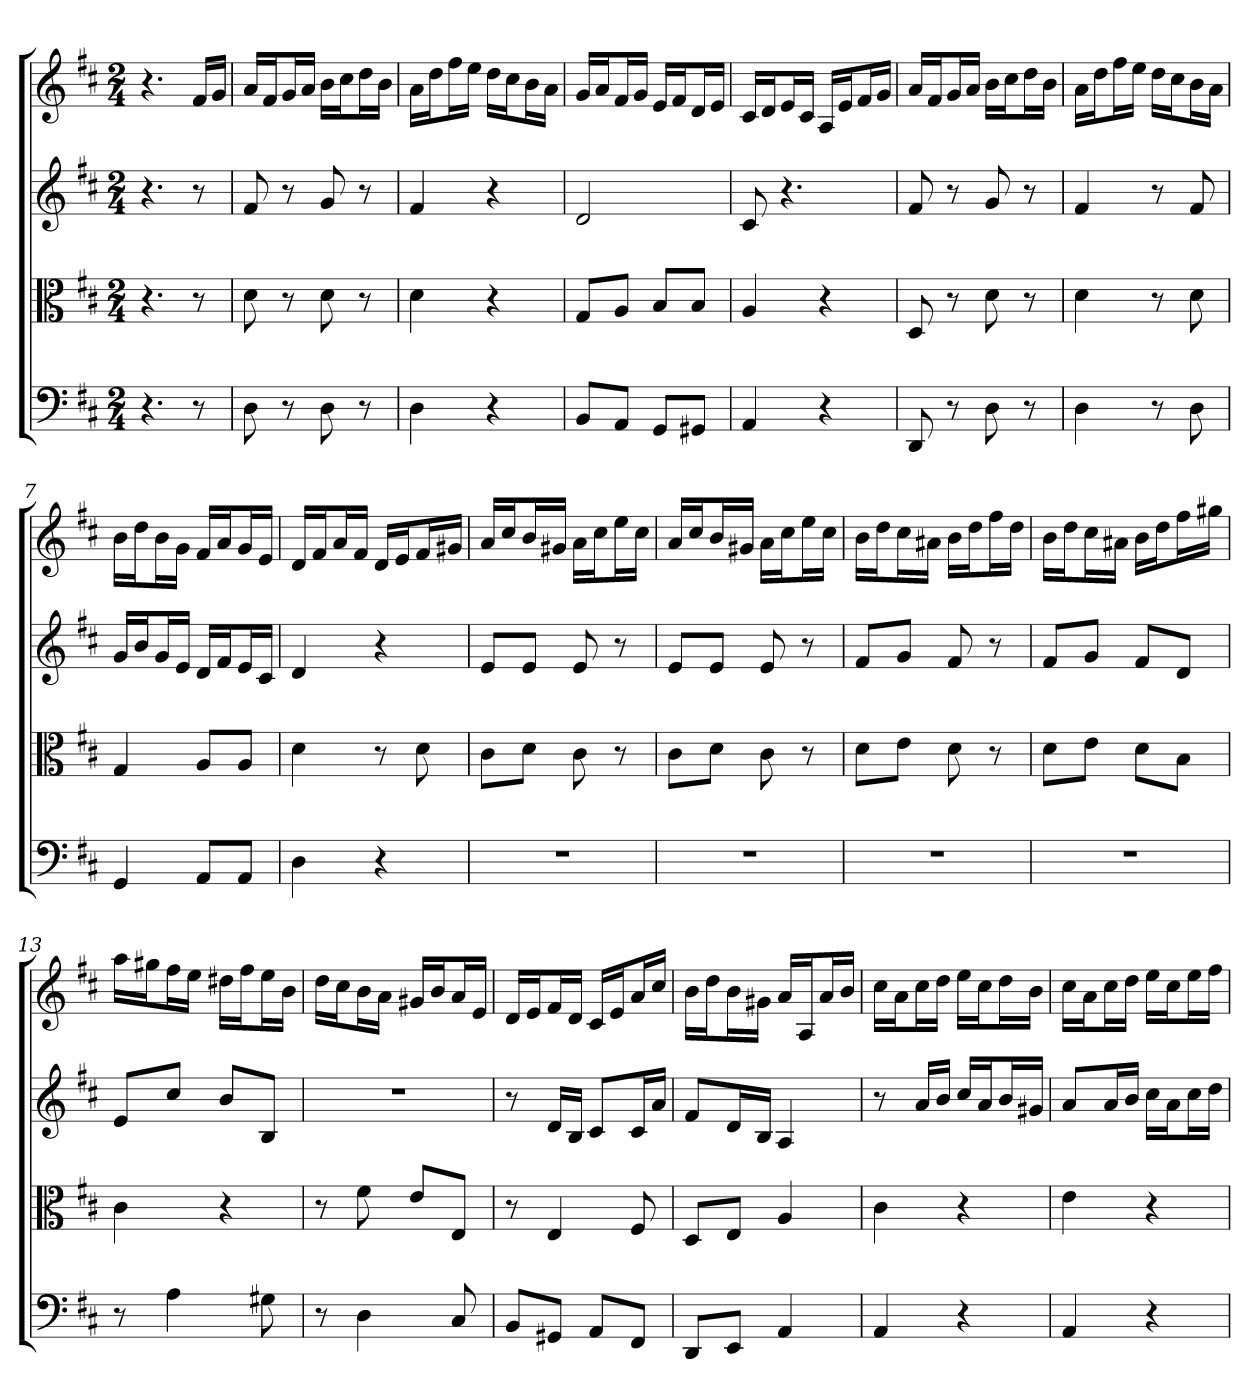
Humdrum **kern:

**kern	**kern	**kern	**kern
*part4	*part3	*part2	*part1
*staff4	*staff3	*staff2	*staff1
*clefF4	*clefC3	*	*
*k[f#c#]	*k[f#c#]	*k[f#c#]	*k[f#c#]
*D:	*D:	*D:	*D:
*M2/4	*M2/4	*M2/4	*M2/4
=	=	=	=
4.r	4.r	4.r	4.r
8r	8r	8r	16f#LL
.	.	.	16gJJ
=1	=1	=1	=1
8D	8d	8f#	16aLL
.	.	.	16f#J
8r	8r	8r	16gL
.	.	.	16aJJ
8D	8d	8g	16bLL
.	.	.	16cc#J
8r	8r	8r	16ddL
.	.	.	16bJJ
=2	=2	=2	=2
4D	4d	4f#	16aLL
.	.	.	16ddJ
.	.	.	16ff#L
.	.	.	16eeJJ
4r	4r	4r	16ddLL
.	.	.	16cc#J
.	.	.	16bL
.	.	.	16aJJ
=3	=3	=3	=3
8BB/L	8G/L	2d	16gLL
.	.	.	16aJ
8AA/J	8A/J	.	16f#L
.	.	.	16gJJ
8GG/L	8B/L	.	16eLL
.	.	.	16f#J
8GG#X/J	8B/J	.	16dL
.	.	.	16eJJ
=4	=4	=4	=4
4AA	4A	8c#	16c#LL
.	.	.	16dJ
.	.	4.r	16eL
.	.	.	16c#JJ
4r	4r	.	16ALL
.	.	.	16eJ
.	.	.	16f#L
.	.	.	16gJJ
=5	=5	=5	=5
8DD	8D	8f#	16aLL
.	.	.	16f#J
8r	8r	8r	16gL
.	.	.	16aJJ
8D	8d	8g	16bLL
.	.	.	16cc#J
8r	8r	8r	16ddL
.	.	.	16bJJ
=6	=6	=6	=6
4D	4d	4f#	16aLL
.	.	.	16ddJ
.	.	.	16ff#L
.	.	.	16eeJJ
8r	8r	8r	16ddLL
.	.	.	16cc#J
8D	8d	8f#	16bL
.	.	.	16aJJ
=7	=7	=7	=7
4GG	4G	16gLL	16bLL
.	.	16bJ	16ddJ
.	.	16gL	16bL
.	.	16eJJ	16gJJ
8AA/L	8A/L	16dLL	16f#LL
.	.	16f#J	16aJ
8AA/J	8A/J	16eL	16gL
.	.	16c#JJ	16eJJ
=8	=8	=8	=8
4D	4d	4d	16dLL
.	.	.	16f#J
.	.	.	16aL
.	.	.	16f#JJ
4r	8r	4r	16dLL
.	.	.	16eJ
.	8d	.	16f#L
.	.	.	16g#XJJ
=9	=9	=9	=9
2r	8c#\L	8eL	16aLL
.	.	.	16cc#J
.	8d\J	8eJ	16bL
.	.	.	16g#XJJ
.	8c#	8e	16aLL
.	.	.	16cc#J
.	8r	8r	16eeL
.	.	.	16cc#JJ
=10	=10	=10	=10
2r	8c#\L	8eL	16aLL
.	.	.	16cc#J
.	8d\J	8eJ	16bL
.	.	.	16g#XJJ
.	8c#	8e	16aLL
.	.	.	16cc#J
.	8r	8r	16eeL
.	.	.	16cc#JJ
=11	=11	=11	=11
2r	8d\L	8f#L	16bLL
.	.	.	16ddJ
.	8e\J	8gJ	16cc#L
.	.	.	16a#XJJ
.	8d	8f#	16bLL
.	.	.	16ddJ
.	8r	8r	16ff#L
.	.	.	16ddJJ
=12	=12	=12	=12
2r	8d\L	8f#L	16bLL
.	.	.	16ddJ
.	8e\J	8gJ	16cc#L
.	.	.	16a#XJJ
.	8d\L	8f#L	16bLL
.	.	.	16ddJ
.	8B\J	8dJ	16ff#L
.	.	.	16gg#XJJ
=13	=13	=13	=13
8r	4c#	8eL	16aaLL
.	.	.	16gg#XJ
4A	.	8cc#J	16ff#L
.	.	.	16eeJJ
.	4r	8bL	16dd#XLL
.	.	.	16ff#J
8G#X	.	8BJ	16eeL
.	.	.	16bJJ
=14	=14	=14	=14
8r	8r	2r	16ddLL
.	.	.	16cc#J
4D	8f#	.	16bL
.	.	.	16aJJ
.	8e/L	.	16g#XLL
.	.	.	16bJ
8C#	8E/J	.	16aL
.	.	.	16eJJ
=15	=15	=15	=15
8BB/L	8r	8r	16dLL
.	.	.	16eJ
8GG#X/J	4E	16dLL	16f#L
.	.	16BJJ	16dJJ
8AA/L	.	8c#L	16c#LL
.	.	.	16eJ
8FF#/J	8F#	16c#L	16aL
.	.	16aJJ	16cc#JJ
=16	=16	=16	=16
8DD/L	8D/L	8f#L	16bLL
.	.	.	16ddJ
8EE/J	8E/J	16dL	16bL
.	.	16BJJ	16g#XJJ
4AA	4A	4A	16aLL
.	.	.	16AJ
.	.	.	16aL
.	.	.	16bJJ
=17	=17	=17	=17
4AA	4c#	8r	16cc#LL
.	.	.	16aJ
.	.	16aLL	16cc#L
.	.	16bJJ	16ddJJ
4r	4r	16cc#LL	16eeLL
.	.	16aJ	16cc#J
.	.	16bL	16ddL
.	.	16g#XJJ	16bJJ
=18	=18	=18	=18
4AA	4e	8aL	16cc#LL
.	.	.	16aJ
.	.	16aL	16cc#L
.	.	16bJJ	16ddJJ
4r	4r	16cc#LL	16eeLL
.	.	16aJ	16cc#J
.	.	16cc#L	16eeL
.	.	16ddJJ	16ff#JJ
=	=	=	=
*-	*-	*-	*-
